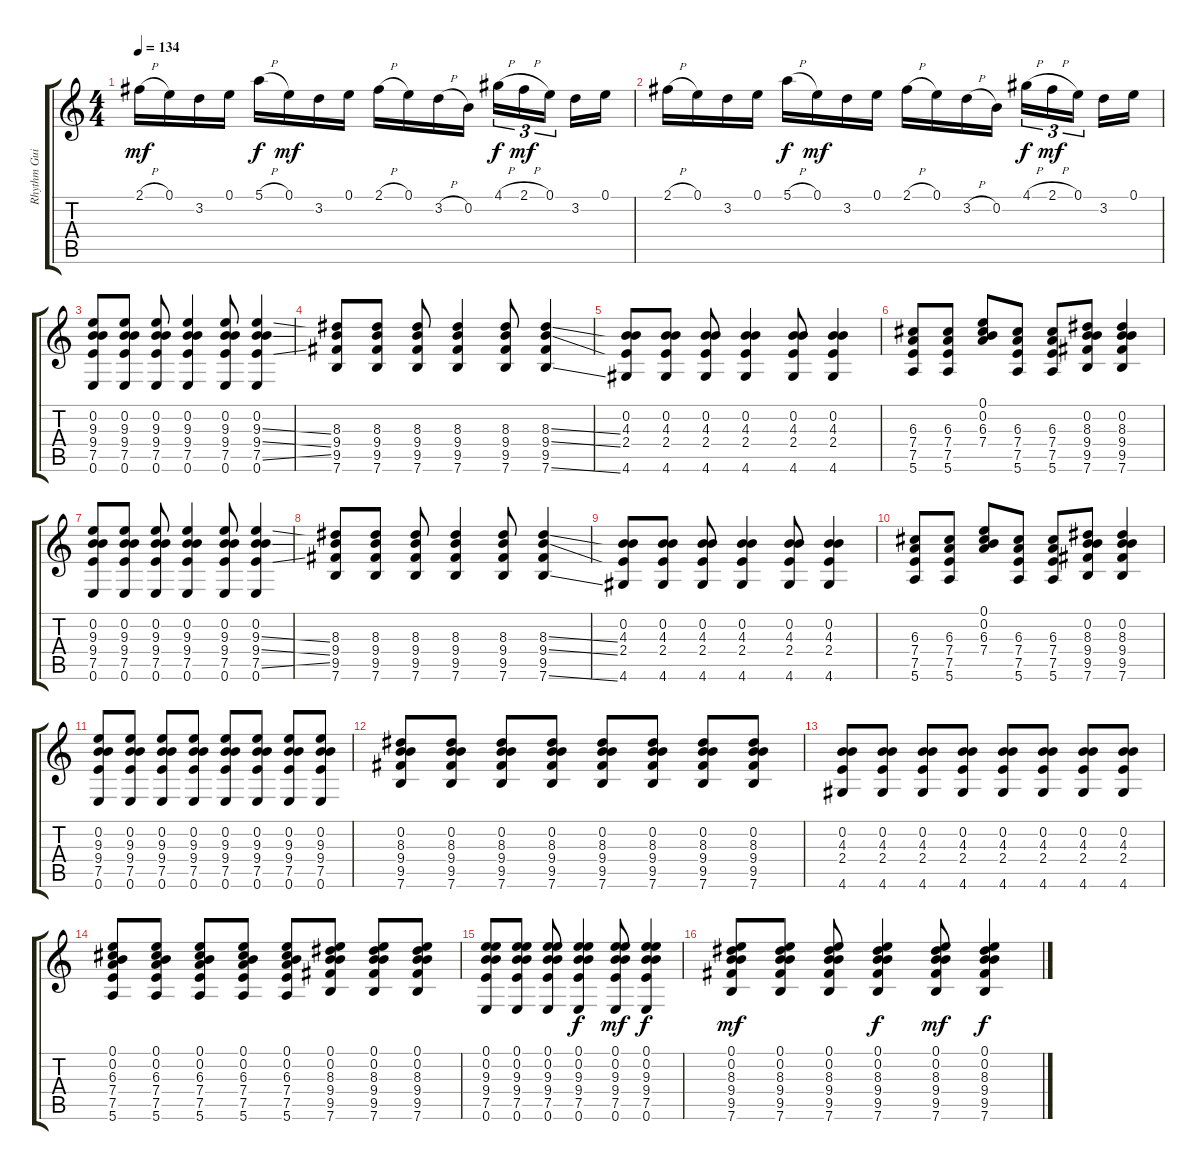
\track ("Rhythm Guitar I" "Rhythm Gui") {instrument overdrivenguitar}
\staff {score tabs}
\tuning (E4 B3 G3 D3 A2 E2) {hide}
\ts (4 4)
\tempo 134
\clef g2
\ks c
2.1{h}.16{dy mf} 0.1.16 3.2.16 0.1.16 5.1{h}.16{dy f} 0.1.16{dy mf} 3.2.16 0.1.16 2.1{h}.16 0.1.16 3.2{h}.16 0.2.16 4.1{h}.16{tu (3 2) dy f} 2.1{h}.16{tu (3 2) dy mf} 0.1.16{tu (3 2)} 3.2.16 0.1.16 |
2.1{h}.16 0.1.16 3.2.16 0.1.16 5.1{h}.16{dy f} 0.1.16{dy mf} 3.2.16 0.1.16 2.1{h}.16 0.1.16 3.2{h}.16 0.2.16 4.1{h}.16{tu (3 2) dy f} 2.1{h}.16{tu (3 2) dy mf} 0.1.16{tu (3 2)} 3.2.16 0.1.16 |
(0.2 9.3 9.4 7.5 0.6).8 (0.2 9.3 9.4 7.5 0.6).8 (0.2 9.3 9.4 7.5 0.6).8 (0.2 9.3 9.4 7.5 0.6).4 (0.2 9.3 9.4 7.5 0.6).8 (0.2 9.3{ss} 9.4{ss} 7.5{ss} 0.6).4 |
(8.3 9.4 9.5 7.6).8 (8.3 9.4 9.5 7.6).8 (8.3 9.4 9.5 7.6).8 (8.3 9.4 9.5 7.6).4 (8.3 9.4 9.5 7.6).8 (8.3{ss} 9.4{ss} 9.5 7.6{ss}).4 |
(0.2 4.3 2.4 4.6).8 (0.2 4.3 2.4 4.6).8 (0.2 4.3 2.4 4.6).8 (0.2 4.3 2.4 4.6).4 (0.2 4.3 2.4 4.6).8 (0.2 4.3 2.4 4.6).4 |
(6.3 7.4 7.5 5.6).8 (6.3 7.4 7.5 5.6).8 (0.1 0.2 6.3 7.4).8 (6.3 7.4 7.5 5.6).8 (6.3 7.4 7.5 5.6).8 (0.2 8.3 9.4 9.5 7.6).8 (0.2 8.3 9.4 9.5 7.6).4 |
(0.2 9.3 9.4 7.5 0.6).8 (0.2 9.3 9.4 7.5 0.6).8 (0.2 9.3 9.4 7.5 0.6).8 (0.2 9.3 9.4 7.5 0.6).4 (0.2 9.3 9.4 7.5 0.6).8 (0.2 9.3{ss} 9.4{ss} 7.5{ss} 0.6).4 |
(8.3 9.4 9.5 7.6).8 (8.3 9.4 9.5 7.6).8 (8.3 9.4 9.5 7.6).8 (8.3 9.4 9.5 7.6).4 (8.3 9.4 9.5 7.6).8 (8.3{ss} 9.4{ss} 9.5 7.6{ss}).4 |
(0.2 4.3 2.4 4.6).8 (0.2 4.3 2.4 4.6).8 (0.2 4.3 2.4 4.6).8 (0.2 4.3 2.4 4.6).4 (0.2 4.3 2.4 4.6).8 (0.2 4.3 2.4 4.6).4 |
(6.3 7.4 7.5 5.6).8 (6.3 7.4 7.5 5.6).8 (0.1 0.2 6.3 7.4).8 (6.3 7.4 7.5 5.6).8 (6.3 7.4 7.5 5.6).8 (0.2 8.3 9.4 9.5 7.6).8 (0.2 8.3 9.4 9.5 7.6).4 |
(0.2 9.3 9.4 7.5 0.6).8 (0.2 9.3 9.4 7.5 0.6).8 (0.2 9.3 9.4 7.5 0.6).8 (0.2 9.3 9.4 7.5 0.6).8 (0.2 9.3 9.4 7.5 0.6).8 (0.2 9.3 9.4 7.5 0.6).8 (0.2 9.3 9.4 7.5 0.6).8 (0.2 9.3 9.4 7.5 0.6).8 |
(0.2 8.3 9.4 9.5 7.6).8 (0.2 8.3 9.4 9.5 7.6).8 (0.2 8.3 9.4 9.5 7.6).8 (0.2 8.3 9.4 9.5 7.6).8 (0.2 8.3 9.4 9.5 7.6).8 (0.2 8.3 9.4 9.5 7.6).8 (0.2 8.3 9.4 9.5 7.6).8 (0.2 8.3 9.4 9.5 7.6).8 |
(0.2 4.3 2.4 4.6).8 (0.2 4.3 2.4 4.6).8 (0.2 4.3 2.4 4.6).8 (0.2 4.3 2.4 4.6).8 (0.2 4.3 2.4 4.6).8 (0.2 4.3 2.4 4.6).8 (0.2 4.3 2.4 4.6).8 (0.2 4.3 2.4 4.6).8 |
(0.1 0.2 6.3 7.4 7.5 5.6).8 (0.1 0.2 6.3 7.4 7.5 5.6).8 (0.1 0.2 6.3 7.4 7.5 5.6).8 (0.1 0.2 6.3 7.4 7.5 5.6).8 (0.1 0.2 6.3 7.4 7.5 5.6).8 (0.1 0.2 8.3 9.4 9.5 7.6).8 (0.1 0.2 8.3 9.4 9.5 7.6).8 (0.1 0.2 8.3 9.4 9.5 7.6).8 |
(0.1 0.2 9.3 9.4 7.5 0.6).8 (0.1 0.2 9.3 9.4 7.5 0.6).8 (0.1 0.2 9.3 9.4 7.5 0.6).8 (0.1 0.2 9.3 9.4 7.5 0.6).4{dy f} (0.1 0.2 9.3 9.4 7.5 0.6).8{dy mf} (0.1 0.2 9.3 9.4 7.5 0.6).4{dy f} |
(0.1 0.2 8.3 9.4 9.5 7.6).8{dy mf} (0.1 0.2 8.3 9.4 9.5 7.6).8 (0.1 0.2 8.3 9.4 9.5 7.6).8 (0.1 0.2 8.3 9.4 9.5 7.6).4{dy f} (0.1 0.2 8.3 9.4 9.5 7.6).8{dy mf} (0.1 0.2 8.3 9.4 9.5 7.6).4{dy f}
